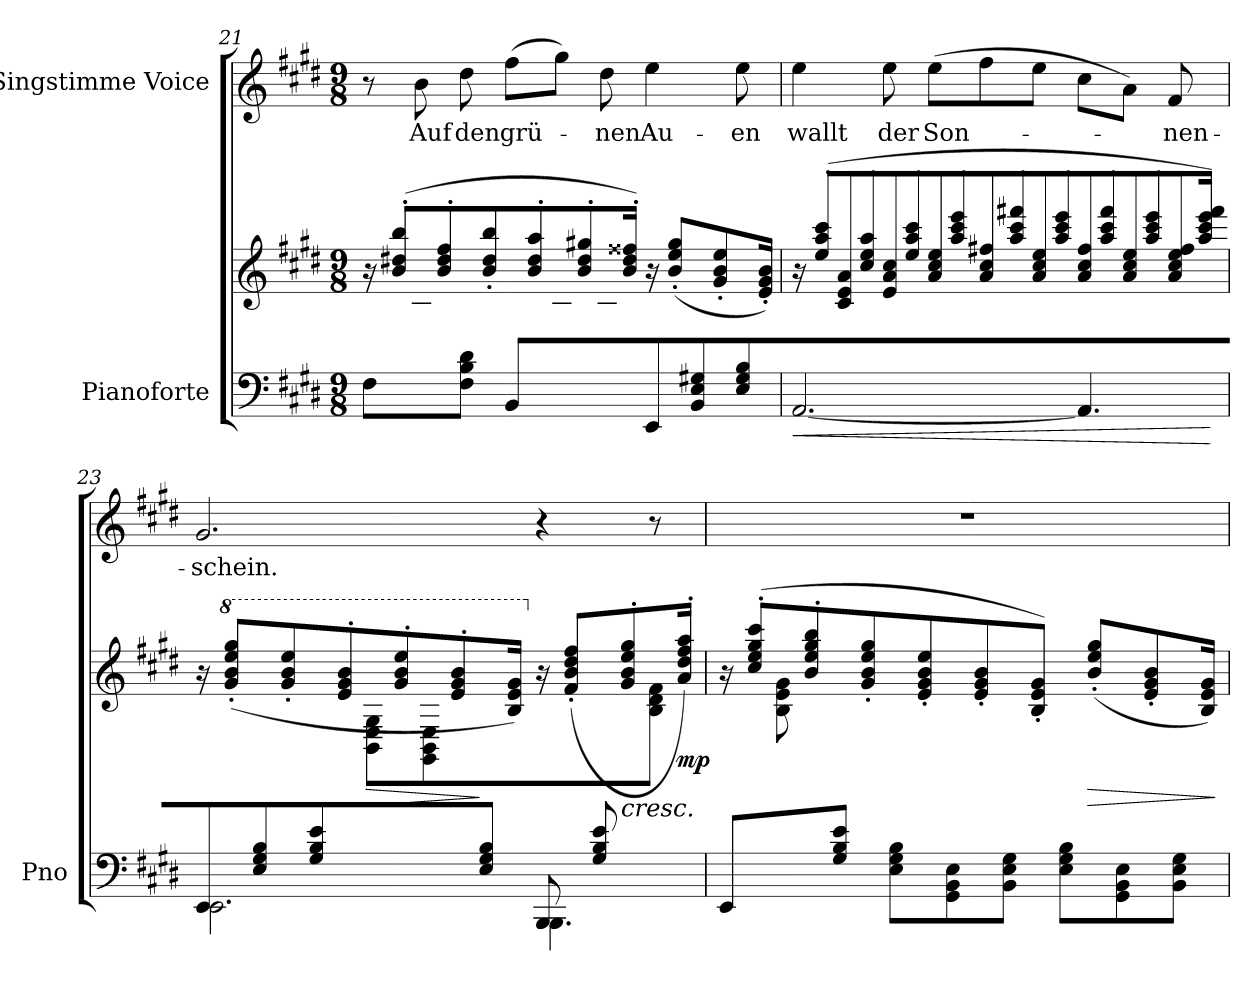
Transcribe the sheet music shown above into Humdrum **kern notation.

**kern	**kern	**dynam	**kern	**text
*part2	*part2	*part2	*part1	*part1
*staff3	*staff2	*staff2/3	*staff1	*staff1
*I"Pianoforte	*	*	*I"Singstimme Voice	*
*I'Pno	*	*	*	*
*clefF4	*clefG2	*	*clefG2	*
*k[f#c#g#d#]	*k[f#c#g#d#]	*	*k[f#c#g#d#]	*
*M9/8	*M9/8	*	*M9/8	*
=21	=21	=21	=21	=21
*	*^	*	*	*
8F#\L	16r	8ryy	.	8r	.
.	(>8b/'> 8dd#X/'> 8bb/'>L	.	.	.	.
!	!	!	!	!	!LO:LY:b
8ryy	.	8B\ 8d#X\ 8f#\	.	8b\	Auf
.	8b/'> 8dd#/'> 8ff#/'>	.	.	.	.
!	!	!	!	!	!LO:LY:b
8F#\ 8B\ 8d#\J	.	4ryy	.	8dd#\	den
.	8b/'> 8dd#/'> 8bb/'>	.	.	.	.
!	!	!	!	!	!LO:LY:b
8BB/L	.	.	.	(8ff#\L	grü-
.	8b/'> 8dd#/'> 8aa/'>	.	.	.	.
4ryy	.	8B\ 8d#\ 8g#X\	.	8gg#\J)	.
.	8b/'> 8dd#/'> 8gg#X/'>	.	.	.	.
!	!	!	!	!	!LO:LY:b
.	.	8B\ 8d#\ 8f##X\J	.	8dd#\	-nen
.	16b/'> 16dd#/'> 16ff##X/'>Jk)	.	.	.	.
!	!	!	!	!	!LO:LY:b
8EE/L	16r	4.ryy	.	4ee\	Au-
.	(>8b/'> 8ee/'> 8gg#/'>L	.	.	.	.
8BB/ 8E/ 8G#X/	.	.	.	.	.
.	8g#/'> 8b/'> 8ee/'>	.	.	.	.
!	!	!	!	!	!LO:LY:b
8E/ 8G#/ 8B/J	.	.	.	8ee\	-en
.	16e/'> 16g#/'> 16b/'>Jk)	.	.	.	.
!!LO:LB:g=z
=22	=22	=22	=22	=22	=22
!	!	!	!LO:HP:b=2	!	!LO:LY:b
*^	*	*	*	*	*
8ryy	[<2.AA/	16r	8ryy	<	4ee\	wallt
.	.	(>8ee/'> 8aa/'> 8ccc#/'>L	.	.	.	.
1ryy	.	.	8c#/ 8e/ 8a/L	.	.	.
.	.	8cc#/'> 8ee/'> 8aa/'>	.	.	.	.
!	!	!	!	!	!	!LO:LY:b
.	.	.	8e/ 8a/ 8cc#/	.	8ee\	der
.	.	8ee/'> 8aa/'> 8ccc#/'>	.	.	.	.
!	!	!	!	!	!	!LO:LY:b
.	.	.	8a/ 8cc#/ 8ee/	.	(8ee\L	Son-
.	.	8aa/'> 8ccc#/'> 8eee/'>	.	.	.	.
.	.	.	8a/ 8cc#/ 8ff#X/	.	8ff#\	.
.	.	8aa/'> 8ccc#/'> 8fff#X/'>	.	.	.	.
.	.	.	8a/ 8cc#/ 8ee/	.	8ee\J	.
.	.	8aa/'> 8ccc#/'> 8eee/'>	.	.	.	.
.	4.AA/]	.	8a/ 8cc#/ 8ff#/	.	8cc#\L	.
.	.	8aa/'> 8ccc#/'> 8fff#/'>	.	.	.	.
.	.	.	8a/ 8cc#/ 8ee/	.	8a\J)	.
.	.	8aa/'> 8ccc#/'> 8eee/'>	.	.	.	.
!	!	!	!	!	!	!LO:LY:b
.	.	.	8a/ 8cc#/ 8ee/ 8ff#/J	.	8f#/	-nen-
.	.	16aa/ 16ccc#/ 16eee/ 16fff#/Jk)	.	.	.	.
*v	*v	*	*	*	*	*
*	*v	*v	*	*	*
.	.	[	.	.
=23	=23	=23	=23	=23
!LO:N:head=open	!	!	!	!LO:LY:b
*^	*^	*	*	*
8EE/L	2.EE\	16r	4.ryy	.	2.g#/	-schein.
*	*	*8va	*	*	*	*
.	.	(>8gg#/'> 8bb/'> 8eee/'> 8ggg#/'>L	.	.	.	.
8E/ 8G#/ 8B/	.	.	.	.	.	.
.	.	8gg#/'> 8bb/'> 8eee/'>	.	.	.	.
8G#/ 8B/ 8e/J	.	.	.	.	.	.
.	.	8ee/'> 8gg#/'> 8bb/'>	.	.	.	.
!	!	!	!	!LO:HP:b	!	!
4ryy	.	.	8B\ 8e\ 8g#\L	>	.	.
.	.	8gg#/'> 8bb/'> 8eee/'>	.	.	.	.
.	.	.	8G#\ 8B\ 8e\	.	.	.
.	.	8ee/'> 8gg#/'> 8bb/'>	.	.	.	.
8E/ 8G#/ 8B/J	.	.	4.ryy	]	.	.
.	.	16b/ 16ee/ 16gg#/Jk)	.	.	.	.
*	*	*X8va	*	*	*	*
8BBB/L	4.BBB\	16r	.	.	4r	.
.	.	(>8f#/'> 8b/'> 8dd#/'> 8ff#/'>L	.	.	.	.
8G#/ 8B/ 8e/	.	.	.	.	.	.
!	!	!	!	!LO:HP:b	!	!
.	.	8g#/'> 8b/'> 8ee/'> 8gg#/'>	.	<	.	.
8ryy	.	.	8B\ 8d#\ 8f#\J	.	8r	.
!	!	!	!	!LO:DY:b	!	!
.	.	16a/'> 16dd#/'> 16ff#/'> 16aa/'>Jk)	.	mp	.	.
*v	*v	*	*	*	*	*
*	*v	*v	*	*	*
.	.	[	.	.
!!LO:LB:g=z
=24	=24	=24	=24	=24
*	*^	*	*	*
8EE/L	16r	8ryy	.	8%9r	.
.	(>8cc#/'> 8ee/'> 8gg#/'> 8ccc#/'>L	.	.	.	.
8ryy	.	8B\ 8e\ 8g#\	.	.	.
.	8b/'> 8ee/'> 8gg#/'> 8bb/'>	.	.	.	.
8G#/ 8B/ 8e/J	.	2..ryy	.	.	.
.	8g#/'> 8b/'> 8ee/'> 8gg#/'>	.	.	.	.
8E\ 8G#\ 8B\L	.	.	.	.	.
.	8e/'> 8g#/'> 8b/'> 8ee/'>	.	.	.	.
8GG#\ 8BB\ 8E\	.	.	.	.	.
.	8e/'> 8g#/'> 8b/'>	.	.	.	.
8BB\ 8E\ 8G#\J	.	.	.	.	.
.	8B/'> 8e/'> 8g#/'>J)	.	.	.	.
8E\ 8G#\ 8B\L	.	.	.	.	.
!	!	!	!LO:HP:b	!	!
.	(>8b/'> 8ee/'> 8gg#/'>L	.	>	.	.
8GG#\ 8BB\ 8E\	.	.	.	.	.
.	8e/'> 8g#/'> 8b/'>	.	.	.	.
8BB\ 8E\ 8G#\J	.	.	.	.	.
.	16B/ 16e/ 16g#/Jk)	.	.	.	.
*	*v	*v	*	*	*
.	.	]	.	.
=	=	=	=	=
*-	*-	*-	*-	*-
